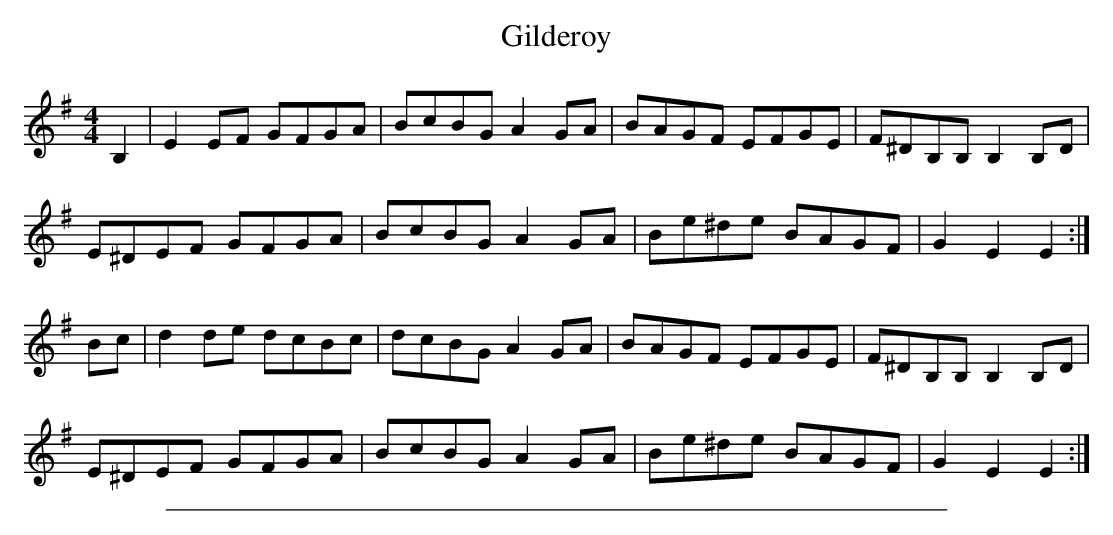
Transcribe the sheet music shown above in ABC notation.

X:1
T: Gilderoy
M:4/4
L:1/8
K:E Minor
B,2|E2 EF GFGA|BcBG A2GA|BAGF  EFGE|F^DB,B, B,2B,D|
    E^DEF GFGA|BcBG A2GA|Be^de BAGF|G2 E2   E2   :|
Bc |d2 de dcBc|dcBG A2GA|BAGF  EFGE|F^DB,B, B,2B,D|
    E^DEF GFGA|BcBG A2GA|Be^de BAGF|G2 E2   E2   :|
